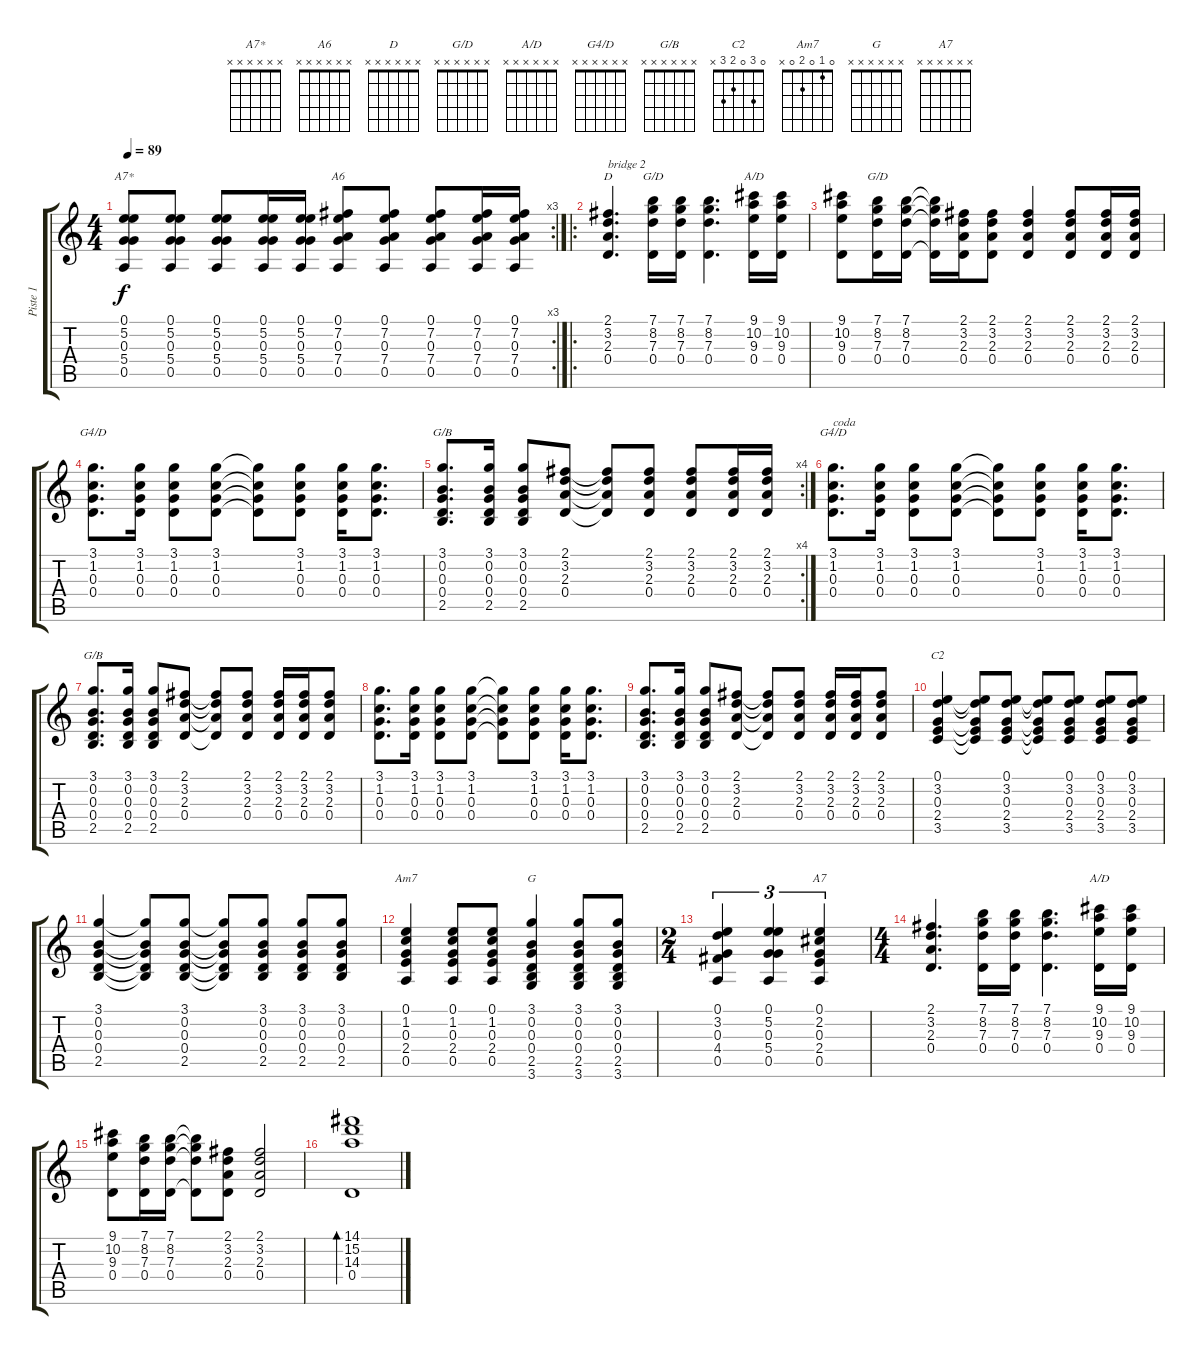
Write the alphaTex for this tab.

\track ("Piste 1" "Piste 1") {instrument acousticguitarsteel}
\staff {score tabs}
\tuning (E4 B3 G3 D3 A2 E2) {hide}
\chord ("A7*" x x x x x x)
\chord ("A6" x x x x x x)
\chord ("D" x x x x x x)
\chord ("G/D" 7 8 7 0 x x) {firstfret 7}
\chord ("A/D" 9 10 9 0 x x) {firstfret 9}
\chord ("G/D" x x x x x x)
\chord ("G4/D" 3 1 0 0 x x)
\chord ("G/B" 3 x 0 0 2 x)
\chord ("G4/D" x x x x x x)
\chord ("G/B" x x x x x x)
\chord ("C2" 0 3 0 2 3 x)
\chord ("Am7" 0 1 0 2 0 x)
\chord ("G" x x x x x x)
\chord ("A7" x x x x x x)
\chord ("A/D" x x x x x x)
\rc 3
\ts (4 4)
\tempo 89
\clef g2
\ks c
(0.1 5.2 0.3 5.4 0.5).8{ch "A7*" dy f} (0.1 5.2 0.3 5.4 0.5).8 (0.1 5.2 0.3 5.4 0.5).8 (0.1 5.2 0.3 5.4 0.5).16 (0.1 5.2 0.3 5.4 0.5).16 (0.1 7.2 0.3 7.4 0.5).8{ch "A6"} (0.1 7.2 0.3 7.4 0.5).8 (0.1 7.2 0.3 7.4 0.5).8 (0.1 7.2 0.3 7.4 0.5).16 (0.1 7.2 0.3 7.4 0.5).16 |
\ro
(2.1 3.2 2.3 0.4).4{d ch "D" txt "bridge 2"} (7.1 8.2 7.3 0.4).16{ch "G/D"} (7.1 8.2 7.3 0.4).16 (7.1 8.2 7.3 0.4).4{d} (9.1 10.2 9.3 0.4).16{ch "A/D"} (9.1 10.2 9.3 0.4).16 |
(9.1 10.2 9.3 0.4).8 (7.1 8.2 7.3 0.4).16{ch "G/D"} (7.1 8.2 7.3 0.4).16 (7.1{t} 8.2{t} 7.3{t} 0.4{t}).16 (2.1 3.2 2.3 0.4).16 (2.1 3.2 2.3 0.4).8 (2.1 3.2 2.3 0.4).4 (2.1 3.2 2.3 0.4).8 (2.1 3.2 2.3 0.4).16 (2.1 3.2 2.3 0.4).16 |
(3.1 1.2 0.3 0.4).8{d ch "G4/D"} (3.1 1.2 0.3 0.4).16 (3.1 1.2 0.3 0.4).8 (3.1 1.2 0.3 0.4).8 (3.1{t} 1.2{t} 0.3{t} 0.4{t}).8 (3.1 1.2 0.3 0.4).8 (3.1 1.2 0.3 0.4).16 (3.1 1.2 0.3 0.4).8{d} |
\rc 4
(3.1 0.2 0.3 0.4 2.5).8{d ch "G/B"} (3.1 0.2 0.3 0.4 2.5).16 (3.1 0.2 0.3 0.4 2.5).8 (2.1 3.2 2.3 0.4).8 (2.1{t} 3.2{t} 2.3{t} 0.4{t}).8 (2.1 3.2 2.3 0.4).8 (2.1 3.2 2.3 0.4).8 (2.1 3.2 2.3 0.4).16 (2.1 3.2 2.3 0.4).16 |
(3.1 1.2 0.3 0.4).8{d ch "G4/D" txt "coda"} (3.1 1.2 0.3 0.4).16 (3.1 1.2 0.3 0.4).8 (3.1 1.2 0.3 0.4).8 (3.1{t} 1.2{t} 0.3{t} 0.4{t}).8 (3.1 1.2 0.3 0.4).8 (3.1 1.2 0.3 0.4).16 (3.1 1.2 0.3 0.4).8{d} |
(3.1 0.2 0.3 0.4 2.5).8{d ch "G/B"} (3.1 0.2 0.3 0.4 2.5).16 (3.1 0.2 0.3 0.4 2.5).8 (2.1 3.2 2.3 0.4).8 (2.1{t} 3.2{t} 2.3{t} 0.4{t}).8 (2.1 3.2 2.3 0.4).8 (2.1 3.2 2.3 0.4).16 (2.1 3.2 2.3 0.4).16 (2.1 3.2 2.3 0.4).8 |
(3.1 1.2 0.3 0.4).8{d} (3.1 1.2 0.3 0.4).16 (3.1 1.2 0.3 0.4).8 (3.1 1.2 0.3 0.4).8 (3.1{t} 1.2{t} 0.3{t} 0.4{t}).8 (3.1 1.2 0.3 0.4).8 (3.1 1.2 0.3 0.4).16 (3.1 1.2 0.3 0.4).8{d} |
(3.1 0.2 0.3 0.4 2.5).8{d} (3.1 0.2 0.3 0.4 2.5).16 (3.1 0.2 0.3 0.4 2.5).8 (2.1 3.2 2.3 0.4).8 (2.1{t} 3.2{t} 2.3{t} 0.4{t}).8 (2.1 3.2 2.3 0.4).8 (2.1 3.2 2.3 0.4).16 (2.1 3.2 2.3 0.4).16 (2.1 3.2 2.3 0.4).8 |
(0.1 3.2 0.3 2.4 3.5).4{ch "C2"} (0.1{t} 3.2{t} 0.3{t} 2.4{t} 3.5{t}).8 (0.1 3.2 0.3 2.4 3.5).8 (0.1{t} 3.2{t} 0.3{t} 2.4{t} 3.5{t}).8 (0.1 3.2 0.3 2.4 3.5).8 (0.1 3.2 0.3 2.4 3.5).8 (0.1 3.2 0.3 2.4 3.5).8 |
(3.1 0.2 0.3 0.4 2.5).4 (3.1{t} 0.2{t} 0.3{t} 0.4{t} 2.5{t}).8 (3.1 0.2 0.3 0.4 2.5).8 (3.1{t} 0.2{t} 0.3{t} 0.4{t} 2.5{t}).8 (3.1 0.2 0.3 0.4 2.5).8 (3.1 0.2 0.3 0.4 2.5).8 (3.1 0.2 0.3 0.4 2.5).8 |
(0.1 1.2 0.3 2.4 0.5).4{ch "Am7"} (0.1 1.2 0.3 2.4 0.5).8 (0.1 1.2 0.3 2.4 0.5).8 (3.1 0.2 0.3 0.4 2.5 3.6).4{ch "G"} (3.1 0.2 0.3 0.4 2.5 3.6).8 (3.1 0.2 0.3 0.4 2.5 3.6).8 |
\ts (2 4)
(0.1 3.2 0.3 4.4 0.5).4{tu (3 2)} (0.1 5.2 0.3 5.4 0.5).4{tu (3 2)} (0.1 2.2 0.3 2.4 0.5).4{tu (3 2) ch "A7"} |
\ts (4 4)
(2.1 3.2 2.3 0.4).4{d} (7.1 8.2 7.3 0.4).16 (7.1 8.2 7.3 0.4).16 (7.1 8.2 7.3 0.4).4{d} (9.1 10.2 9.3 0.4).16{ch "A/D"} (9.1 10.2 9.3 0.4).16 |
(9.1 10.2 9.3 0.4).8 (7.1 8.2 7.3 0.4).16 (7.1 8.2 7.3 0.4).16 (7.1{t} 8.2{t} 7.3{t} 0.4{t}).8 (2.1 3.2 2.3 0.4).8 (2.1 3.2 2.3 0.4).2 |
(14.1 15.2 14.3 0.4).1{bd 240}
